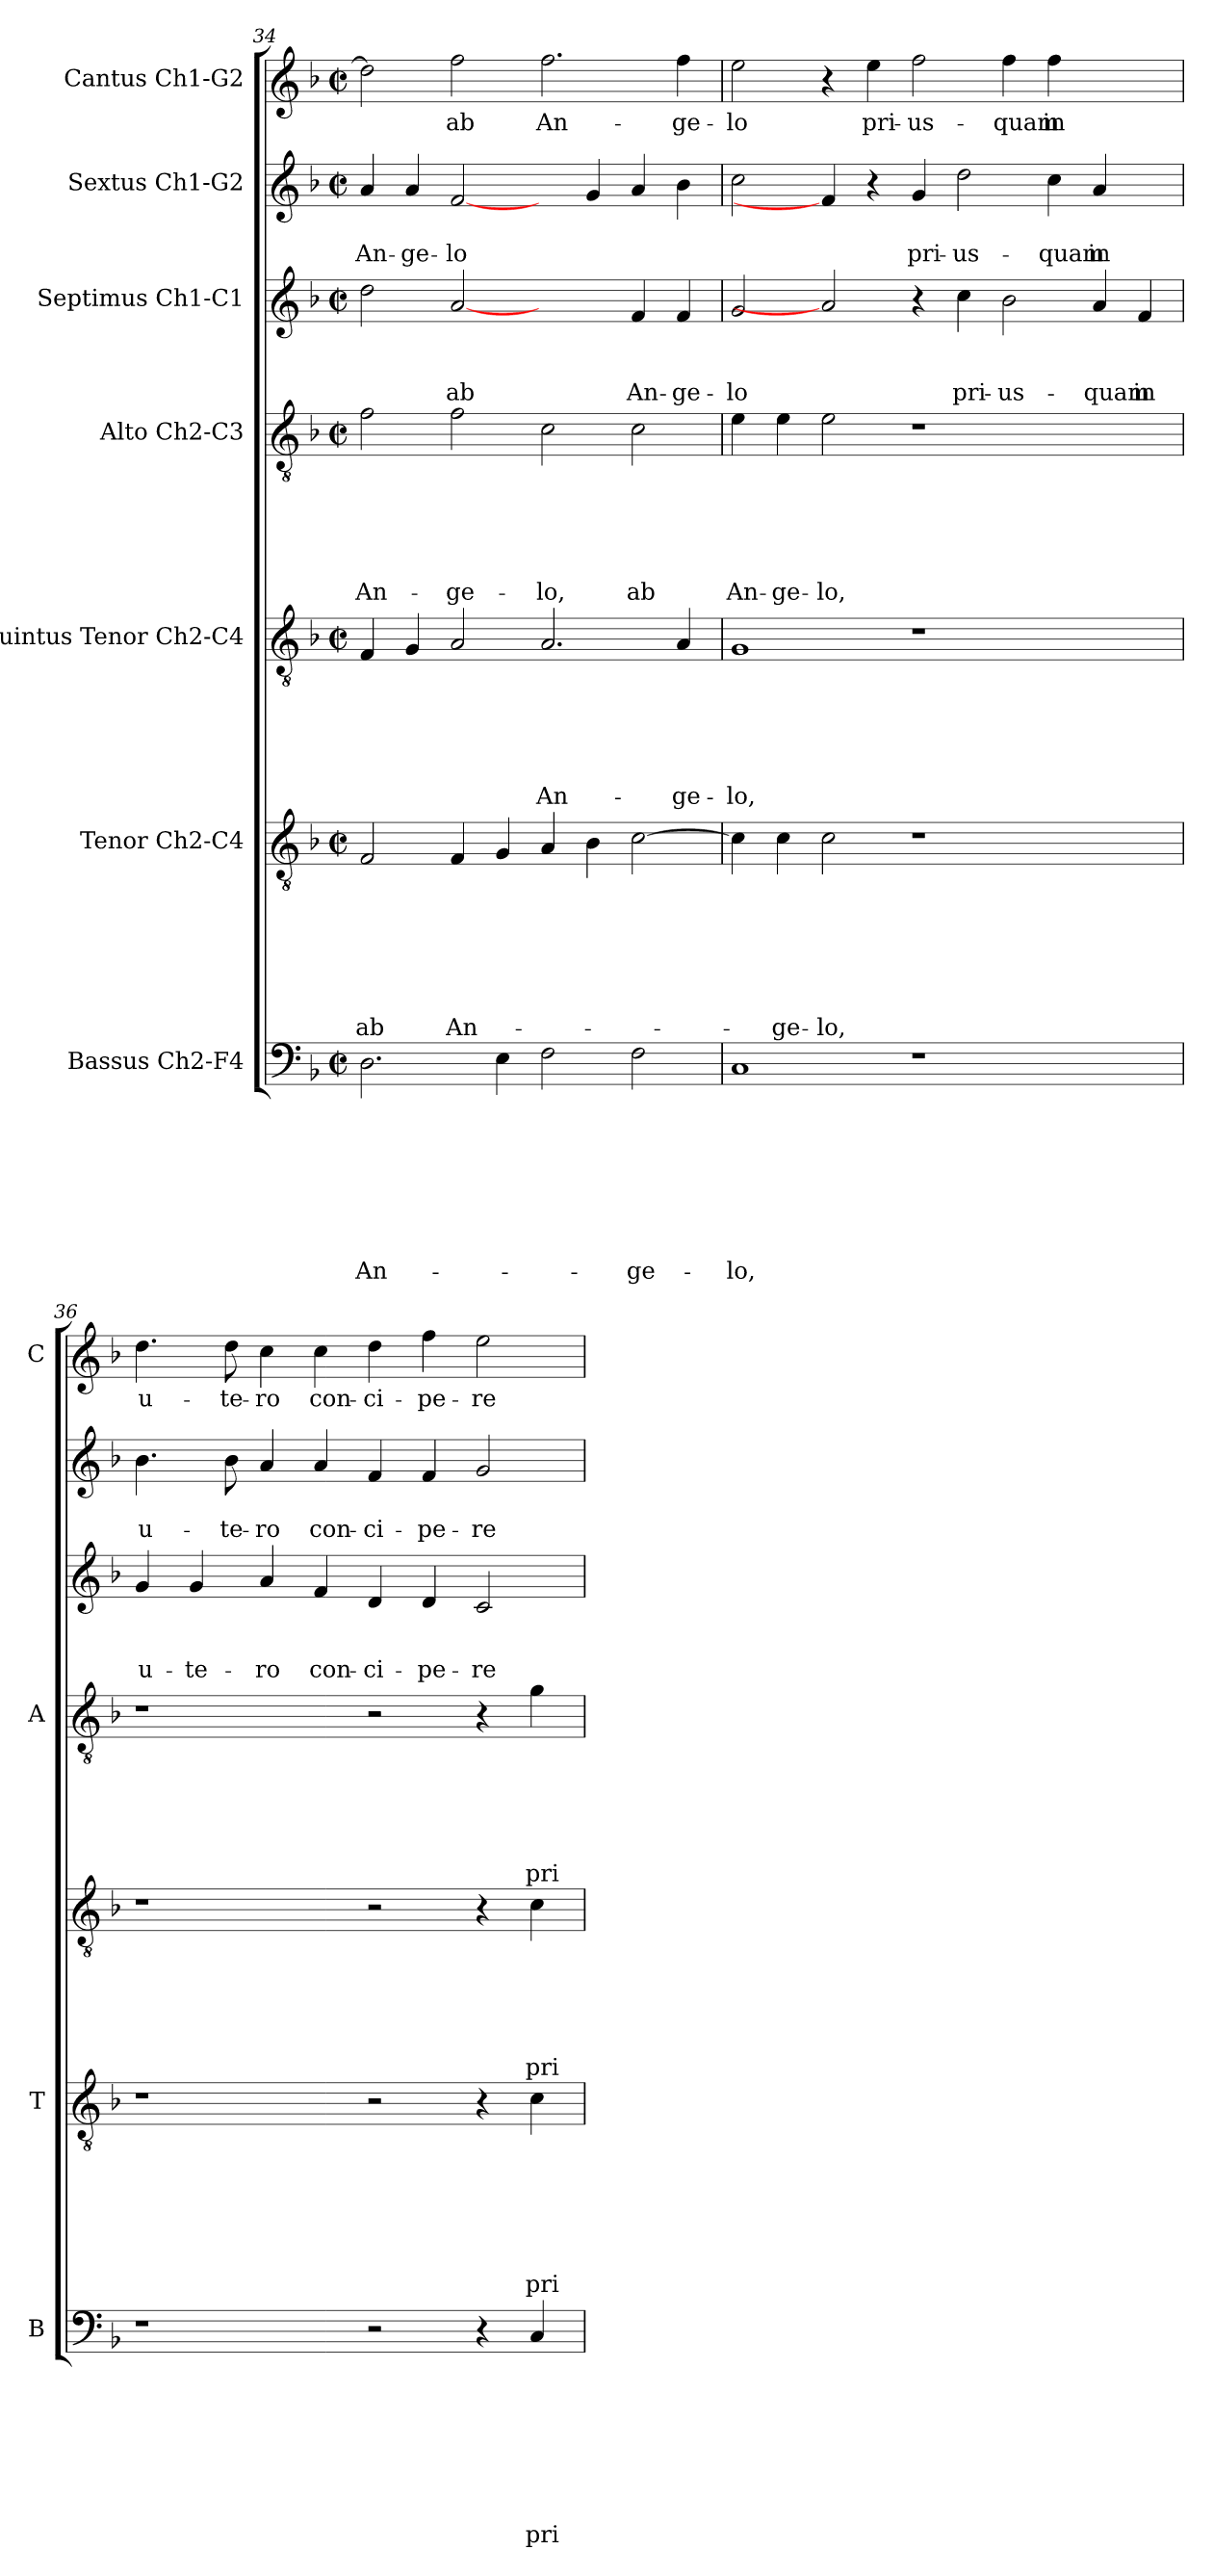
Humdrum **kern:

**kern	**text	**text	**text	**text	**text	**text	**text	**text	**kern	**text	**text	**text	**text	**text	**text	**text	**kern	**text	**text	**text	**text	**text	**text	**kern	**text	**text	**text	**text	**text	**text	**kern	**text	**text	**text	**kern	**text	**text	**kern	**text
*part7	*part7	*part7	*part7	*part7	*part7	*part7	*part7	*part7	*part6	*part6	*part6	*part6	*part6	*part6	*part6	*part6	*part5	*part5	*part5	*part5	*part5	*part5	*part5	*part4	*part4	*part4	*part4	*part4	*part4	*part4	*part3	*part3	*part3	*part3	*part2	*part2	*part2	*part1	*part1
*staff7	*staff7	*staff7	*staff7	*staff7	*staff7	*staff7	*staff7	*staff7	*staff6	*staff6	*staff6	*staff6	*staff6	*staff6	*staff6	*staff6	*staff5	*staff5	*staff5	*staff5	*staff5	*staff5	*staff5	*staff4	*staff4	*staff4	*staff4	*staff4	*staff4	*staff4	*staff3	*staff3	*staff3	*staff3	*staff2	*staff2	*staff2	*staff1	*staff1
*I"Bassus Ch2-F4	*	*	*	*	*	*	*	*	*I"Tenor Ch2-C4	*	*	*	*	*	*	*	*I"Quintus Tenor Ch2-C4	*	*	*	*	*	*	*I"Alto Ch2-C3	*	*	*	*	*	*	*I"Septimus Ch1-C1	*	*	*	*I"Sextus Ch1-G2	*	*	*I"Cantus Ch1-G2	*
*I'B	*	*	*	*	*	*	*	*	*I'T	*	*	*	*	*	*	*	*	*	*	*	*	*	*	*I'A	*	*	*	*	*	*	*	*	*	*	*	*	*	*I'C	*
!!LO:LB:g=z
*clefF4	*	*	*	*	*	*	*	*	*clefGv2	*	*	*	*	*	*	*	*clefGv2	*	*	*	*	*	*	*clefGv2	*	*	*	*	*	*	*clefG2	*	*	*	*clefG2	*	*	*clefG2	*
*k[b-]	*	*	*	*	*	*	*	*	*k[b-]	*	*	*	*	*	*	*	*k[b-]	*	*	*	*	*	*	*k[b-]	*	*	*	*	*	*	*k[b-]	*	*	*	*k[b-]	*	*	*k[b-]	*
*F:	*	*	*	*	*	*	*	*	*F:	*	*	*	*	*	*	*	*F:	*	*	*	*	*	*	*F:	*	*	*	*	*	*	*F:	*	*	*	*F:	*	*	*F:	*
*M2/2	*	*	*	*	*	*	*	*	*M2/2	*	*	*	*	*	*	*	*M2/2	*	*	*	*	*	*	*M2/2	*	*	*	*	*	*	*M2/2	*	*	*	*M2/2	*	*	*M2/2	*
*met(c|)	*	*	*	*	*	*	*	*	*met(c|)	*	*	*	*	*	*	*	*met(c|)	*	*	*	*	*	*	*met(c|)	*	*	*	*	*	*	*met(c|)	*	*	*	*met(c|)	*	*	*met(c|)	*
=34	=34	=34	=34	=34	=34	=34	=34	=34	=34	=34	=34	=34	=34	=34	=34	=34	=34	=34	=34	=34	=34	=34	=34	=34	=34	=34	=34	=34	=34	=34	=34	=34	=34	=34	=34	=34	=34	=34	=34
!	!	!	!	!	!	!	!	!LO:LY:b	!	!	!	!	!	!	!	!LO:LY:b	!	!	!	!	!	!	!	!	!	!	!	!	!	!LO:LY:b	!	!	!	!	!	!	!LO:LY:b	!	!
2.D\	.	.	.	.	.	.	.	An-	2F/	.	.	.	.	.	.	ab	4F/	.	.	.	.	.	.	2f\	.	.	.	.	.	An-	2dd\	.	.	.	4a/	.	An-	2dd\]	.
!	!	!	!	!	!	!	!	!	!	!	!	!	!	!	!	!	!	!	!	!	!	!	!	!	!	!	!	!	!	!	!	!	!	!	!	!	!LO:LY:b	!	!
.	.	.	.	.	.	.	.	.	.	.	.	.	.	.	.	.	4G/	.	.	.	.	.	.	.	.	.	.	.	.	.	.	.	.	.	4a/	.	-ge-	.	.
!	!	!	!	!	!	!	!	!	!	!	!	!	!	!	!	!LO:LY:b	!	!	!	!	!	!	!	!	!	!	!	!	!	!LO:LY:b	!	!	!	!LO:LY:b	!	!	!LO:LY:b	!	!LO:LY:b
.	.	.	.	.	.	.	.	.	4F/	.	.	.	.	.	.	An-	2A/	.	.	.	.	.	.	2f\	.	.	.	.	.	-ge-	[2a	.	.	ab	[2f/	.	-lo	2ff\	ab
4E\	.	.	.	.	.	.	.	.	4G/	.	.	.	.	.	.	.	.	.	.	.	.	.	.	.	.	.	.	.	.	.	.	.	.	.	.	.	.	.	.
!	!	!	!	!	!	!	!	!	!	!	!	!	!	!	!	!	!	!	!	!	!	!	!LO:LY:b	!	!	!	!	!	!	!LO:LY:b	!	!	!	!	!	!	!	!	!LO:LY:b
2F\	.	.	.	.	.	.	.	.	4A/	.	.	.	.	.	.	.	2.A/	.	.	.	.	.	An-	2c\	.	.	.	.	.	-lo,	2ryy	.	.	.	4ryy	.	.	2.ff\	An-
.	.	.	.	.	.	.	.	.	4B-\	.	.	.	.	.	.	.	.	.	.	.	.	.	.	.	.	.	.	.	.	.	.	.	.	.	4g/	.	.	.	.
!	!	!	!	!	!	!	!	!LO:LY:b	!	!	!	!	!	!	!	!	!	!	!	!	!	!	!	!	!	!	!	!	!	!LO:LY:b	!	!	!	!LO:LY:b	!	!	!	!	!
2F\	.	.	.	.	.	.	.	-ge-	[2c\	.	.	.	.	.	.	.	.	.	.	.	.	.	.	2c\	.	.	.	.	.	ab	4f/	.	.	An-	4a/	.	.	.	.
!	!	!	!	!	!	!	!	!	!	!	!	!	!	!	!	!	!	!	!	!	!	!	!LO:LY:b	!	!	!	!	!	!	!	!	!	!	!LO:LY:b	!	!	!	!	!LO:LY:b
.	.	.	.	.	.	.	.	.	.	.	.	.	.	.	.	.	4A/	.	.	.	.	.	-ge-	.	.	.	.	.	.	.	4f/	.	.	-ge-	4b-\	.	.	4ff\	-ge-
=35	=35	=35	=35	=35	=35	=35	=35	=35	=35	=35	=35	=35	=35	=35	=35	=35	=35	=35	=35	=35	=35	=35	=35	=35	=35	=35	=35	=35	=35	=35	=35	=35	=35	=35	=35	=35	=35	=35	=35
!	!	!	!	!	!	!	!	!LO:LY:b	!	!	!	!	!	!	!	!	!	!	!	!	!	!	!LO:LY:b	!	!	!	!	!	!	!LO:LY:b	!	!	!	!LO:LY:b	!	!	!	!	!LO:LY:b
1C	.	.	.	.	.	.	.	-lo,	4c\]	.	.	.	.	.	.	.	1G	.	.	.	.	.	-lo,	4e\	.	.	.	.	.	An-	2g/	.	.	-lo	2cc\	.	.	2ee\	-lo
!	!	!	!	!	!	!	!	!	!	!	!	!	!	!	!	!LO:LY:b	!	!	!	!	!	!	!	!	!	!	!	!	!	!LO:LY:b	!	!	!	!	!	!	!	!	!
.	.	.	.	.	.	.	.	.	4c\	.	.	.	.	.	.	-ge-	.	.	.	.	.	.	.	4e\	.	.	.	.	.	-ge-	.	.	.	.	.	.	.	.	.
!	!	!	!	!	!	!	!	!	!	!	!	!	!	!	!	!LO:LY:b	!	!	!	!	!	!	!	!	!	!	!	!	!	!LO:LY:b	!	!	!	!	!	!	!	!	!
.	.	.	.	.	.	.	.	.	2c\	.	.	.	.	.	.	-lo,	.	.	.	.	.	.	.	2e\	.	.	.	.	.	-lo,	2a]	.	.	.	4f/]	.	.	4r	.
!	!	!	!	!	!	!	!	!	!	!	!	!	!	!	!	!	!	!	!	!	!	!	!	!	!	!	!	!	!	!	!	!	!	!	!	!	!	!	!LO:LY:b
.	.	.	.	.	.	.	.	.	.	.	.	.	.	.	.	.	.	.	.	.	.	.	.	.	.	.	.	.	.	.	.	.	.	.	4r	.	.	4ee\	pri-
!	!	!	!	!	!	!	!	!	!	!	!	!	!	!	!	!	!	!	!	!	!	!	!	!	!	!	!	!	!	!	!	!	!	!	!	!	!LO:LY:b	!	!LO:LY:b
1r	.	.	.	.	.	.	.	.	1r	.	.	.	.	.	.	.	1r	.	.	.	.	.	.	1r	.	.	.	.	.	.	4r	.	.	.	4g/	.	pri-	2ff\	-us-
!	!	!	!	!	!	!	!	!	!	!	!	!	!	!	!	!	!	!	!	!	!	!	!	!	!	!	!	!	!	!	!	!	!	!LO:LY:b	!	!	!LO:LY:b	!	!
.	.	.	.	.	.	.	.	.	.	.	.	.	.	.	.	.	.	.	.	.	.	.	.	.	.	.	.	.	.	.	4cc\	.	.	pri-	2dd\	.	-us-	.	.
!	!	!	!	!	!	!	!	!	!	!	!	!	!	!	!	!	!	!	!	!	!	!	!	!	!	!	!	!	!	!	!	!	!	!LO:LY:b	!	!	!	!	!LO:LY:b
.	.	.	.	.	.	.	.	.	.	.	.	.	.	.	.	.	.	.	.	.	.	.	.	.	.	.	.	.	.	.	2b-\	.	.	-us-	.	.	.	4ff\	-quam
!	!	!	!	!	!	!	!	!	!	!	!	!	!	!	!	!	!	!	!	!	!	!	!	!	!	!	!	!	!	!	!	!	!	!	!	!	!LO:LY:b	!	!LO:LY:b
.	.	.	.	.	.	.	.	.	.	.	.	.	.	.	.	.	.	.	.	.	.	.	.	.	.	.	.	.	.	.	.	.	.	.	4cc\	.	-quam	4ff\	in
!	!	!	!	!	!	!	!	!	!	!	!	!	!	!	!	!	!	!	!	!	!	!	!	!	!	!	!	!	!	!	!	!	!	!LO:LY:b	!	!	!LO:LY:b	!	!
2ryy	.	.	.	.	.	.	.	.	2ryy	.	.	.	.	.	.	.	2ryy	.	.	.	.	.	.	2ryy	.	.	.	.	.	.	4a/	.	.	-quam	4a/	.	in	2ryy	.
!	!	!	!	!	!	!	!	!	!	!	!	!	!	!	!	!	!	!	!	!	!	!	!	!	!	!	!	!	!	!	!	!	!	!LO:LY:b	!	!	!	!	!
.	.	.	.	.	.	.	.	.	.	.	.	.	.	.	.	.	.	.	.	.	.	.	.	.	.	.	.	.	.	.	4f/	.	.	in	4ryy	.	.	.	.
=36	=36	=36	=36	=36	=36	=36	=36	=36	=36	=36	=36	=36	=36	=36	=36	=36	=36	=36	=36	=36	=36	=36	=36	=36	=36	=36	=36	=36	=36	=36	=36	=36	=36	=36	=36	=36	=36	=36	=36
!	!	!	!	!	!	!	!	!	!	!	!	!	!	!	!	!	!	!	!	!	!	!	!	!	!	!	!	!	!	!	!	!	!	!LO:LY:b	!	!	!LO:LY:b	!	!LO:LY:b
1r	.	.	.	.	.	.	.	.	1r	.	.	.	.	.	.	.	1r	.	.	.	.	.	.	1r	.	.	.	.	.	.	4g/	.	.	u-	4.b-\	.	u-	4.dd\	u-
!	!	!	!	!	!	!	!	!	!	!	!	!	!	!	!	!	!	!	!	!	!	!	!	!	!	!	!	!	!	!	!	!	!	!LO:LY:b	!	!	!	!	!
.	.	.	.	.	.	.	.	.	.	.	.	.	.	.	.	.	.	.	.	.	.	.	.	.	.	.	.	.	.	.	4g/	.	.	-te-	.	.	.	.	.
!	!	!	!	!	!	!	!	!	!	!	!	!	!	!	!	!	!	!	!	!	!	!	!	!	!	!	!	!	!	!	!	!	!	!	!	!	!LO:LY:b	!	!LO:LY:b
.	.	.	.	.	.	.	.	.	.	.	.	.	.	.	.	.	.	.	.	.	.	.	.	.	.	.	.	.	.	.	.	.	.	.	8b-\	.	-te-	8dd\	-te-
!	!	!	!	!	!	!	!	!	!	!	!	!	!	!	!	!	!	!	!	!	!	!	!	!	!	!	!	!	!	!	!	!	!	!LO:LY:b	!	!	!LO:LY:b	!	!LO:LY:b
.	.	.	.	.	.	.	.	.	.	.	.	.	.	.	.	.	.	.	.	.	.	.	.	.	.	.	.	.	.	.	4a/	.	.	-ro	4a/	.	-ro	4cc\	-ro
!	!	!	!	!	!	!	!	!	!	!	!	!	!	!	!	!	!	!	!	!	!	!	!	!	!	!	!	!	!	!	!	!	!	!LO:LY:b	!	!	!LO:LY:b	!	!LO:LY:b
.	.	.	.	.	.	.	.	.	.	.	.	.	.	.	.	.	.	.	.	.	.	.	.	.	.	.	.	.	.	.	4f/	.	.	con-	4a/	.	con-	4cc\	con-
!	!	!	!	!	!	!	!	!	!	!	!	!	!	!	!	!	!	!	!	!	!	!	!	!	!	!	!	!	!	!	!	!	!	!LO:LY:b	!	!	!LO:LY:b	!	!LO:LY:b
2r	.	.	.	.	.	.	.	.	2r	.	.	.	.	.	.	.	2r	.	.	.	.	.	.	2r	.	.	.	.	.	.	4d/	.	.	-ci-	4f/	.	-ci-	4dd\	-ci-
!	!	!	!	!	!	!	!	!	!	!	!	!	!	!	!	!	!	!	!	!	!	!	!	!	!	!	!	!	!	!	!	!	!	!LO:LY:b	!	!	!LO:LY:b	!	!LO:LY:b
.	.	.	.	.	.	.	.	.	.	.	.	.	.	.	.	.	.	.	.	.	.	.	.	.	.	.	.	.	.	.	4d/	.	.	-pe-	4f/	.	-pe-	4ff\	-pe-
!	!	!	!	!	!	!	!	!	!	!	!	!	!	!	!	!	!	!	!	!	!	!	!	!	!	!	!	!	!	!	!	!	!	!LO:LY:b	!	!	!LO:LY:b	!	!LO:LY:b
4r	.	.	.	.	.	.	.	.	4r	.	.	.	.	.	.	.	4r	.	.	.	.	.	.	4r	.	.	.	.	.	.	2c/	.	.	-re-	2g/	.	-re-	2ee\	-re-
!	!	!	!	!	!	!	!	!LO:LY:b	!	!	!	!	!	!	!	!LO:LY:b	!	!	!	!	!	!	!LO:LY:b	!	!	!	!	!	!	!LO:LY:b	!	!	!	!	!	!	!	!	!
4C/	.	.	.	.	.	.	.	pri-	4c\	.	.	.	.	.	.	pri-	4c\	.	.	.	.	.	pri-	4g\	.	.	.	.	.	pri-	.	.	.	.	.	.	.	.	.
=	=	=	=	=	=	=	=	=	=	=	=	=	=	=	=	=	=	=	=	=	=	=	=	=	=	=	=	=	=	=	=	=	=	=	=	=	=	=	=
*-	*-	*-	*-	*-	*-	*-	*-	*-	*-	*-	*-	*-	*-	*-	*-	*-	*-	*-	*-	*-	*-	*-	*-	*-	*-	*-	*-	*-	*-	*-	*-	*-	*-	*-	*-	*-	*-	*-	*-
